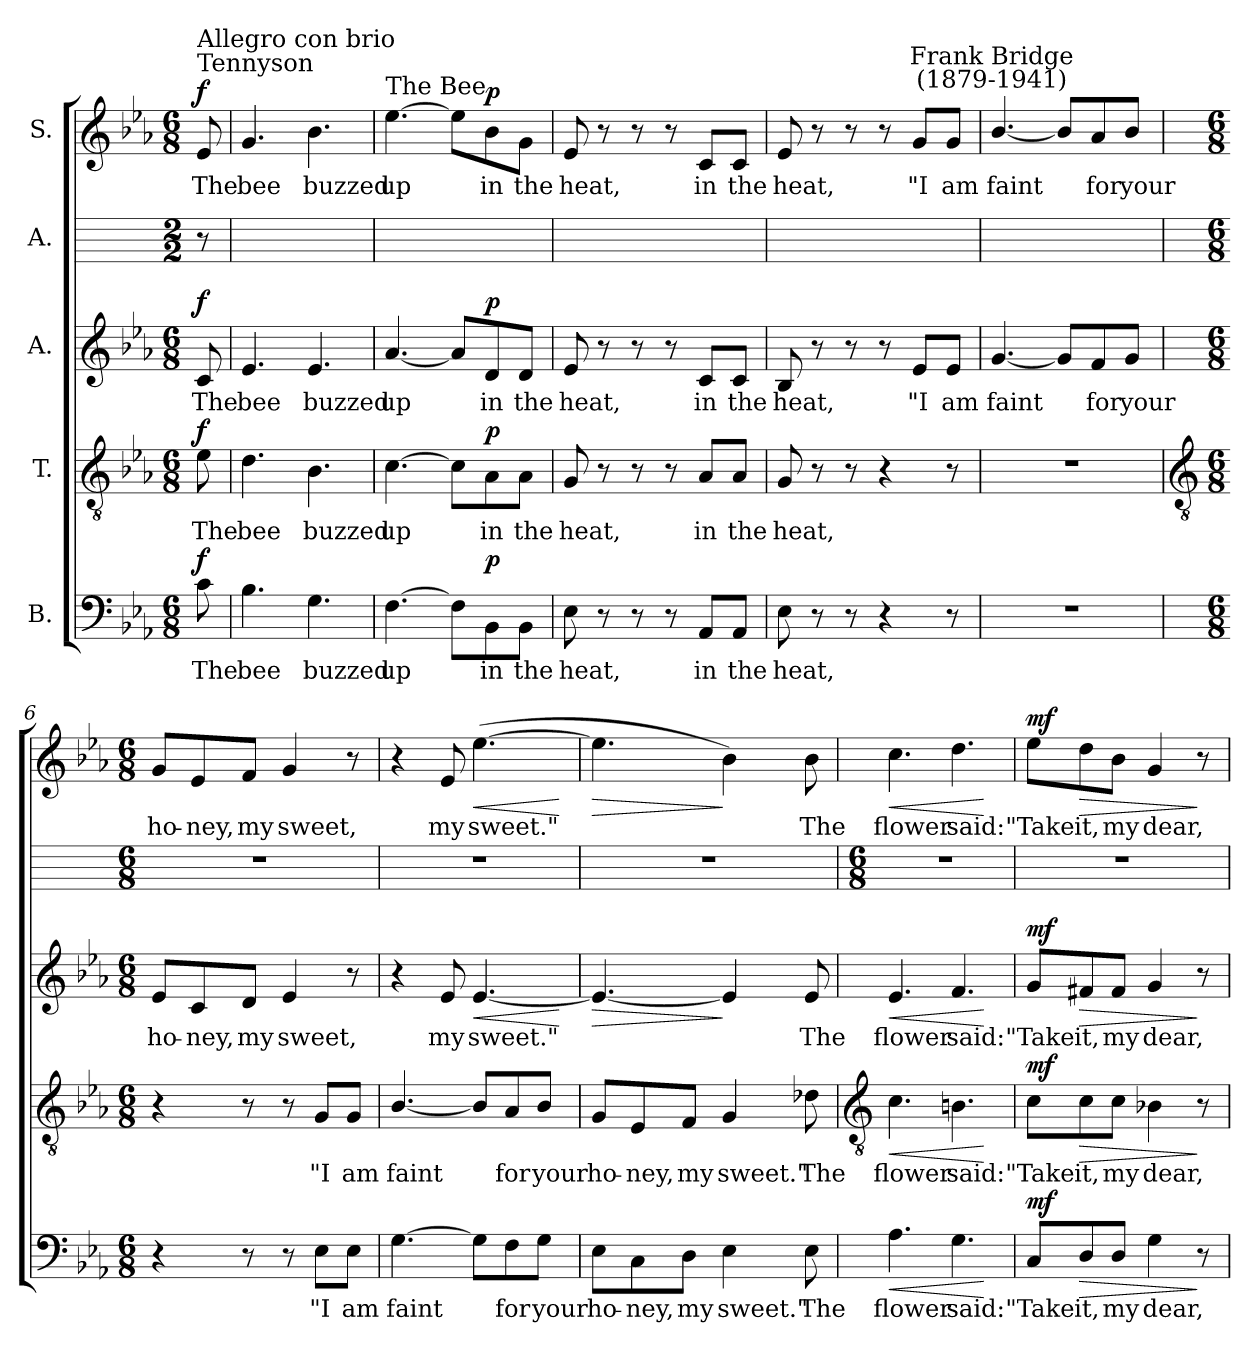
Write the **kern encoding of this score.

**kern	**text	**dynam	**kern	**text	**dynam	**kern	**text	**dynam	**kern	**kern	**text	**dynam
*part5	*part5	*part5	*part4	*part4	*part4	*part3	*part3	*part3	*part2	*part1	*part1	*part1
*staff5	*staff5	*staff5	*staff4	*staff4	*staff4	*staff3	*staff3	*staff3	*staff2	*staff1	*staff1	*staff1
*I"B.	*	*	*I"T.	*	*	*I"A.	*	*	*I"A.	*I"S.	*	*
*clefF4	*	*	*clefGv2	*	*	*clefG2	*	*	*	*clefG2	*	*
*k[b-e-a-]	*	*	*k[b-e-a-]	*	*	*k[b-e-a-]	*	*	*	*k[b-e-a-]	*	*
*E-:	*	*	*E-:	*	*	*E-:	*	*	*	*E-:	*	*
*M6/8	*	*	*M6/8	*	*	*M6/8	*	*	*M2/2	*M6/8	*	*
=	=	=	=	=	=	=	=	=	=	=	=	=
!	!	!	!	!	!	!	!	!	!	!LO:TX:a:t=Tennyson	!	!
!	!	!	!	!	!	!	!	!	!	!LO:TX:a:t=Allegro con brio	!	!
!	!LO:LY:b	!LO:DY:b	!	!LO:LY:b	!LO:DY:b	!	!LO:LY:b	!LO:DY:b	!	!	!LO:LY:b	!LO:DY:b
8c	The	f	8e-	The	f	8c	The	f	8r	8e-	The	f
=1	=1	=1	=1	=1	=1	=1	=1	=1	=1	=1	=1	=1
!	!LO:LY:b	!	!	!LO:LY:b	!	!	!LO:LY:b	!	!	!	!LO:LY:b	!
4.B-	bee	.	4.d	bee	.	4.e-	bee	.	2.r	4.g	bee	.
!	!LO:LY:b	!	!	!LO:LY:b	!	!	!LO:LY:b	!	!	!	!LO:LY:b	!
4.G	buzzed	.	4.B-	buzzed	.	4.e-	buzzed	.	.	4.b-	buzzed	.
=2	=2	=2	=2	=2	=2	=2	=2	=2	=2	=2	=2	=2
!	!	!	!	!	!	!	!	!	!	!LO:TX:a:t=The Bee	!	!
!	!LO:LY:b	!	!	!LO:LY:b	!	!	!LO:LY:b	!	!	!	!LO:LY:b	!
[4.F	up	.	[4.c	up	.	[4.a-	up	.	2.r	[4.ee-	up	.
8F\L]	.	.	8c\L]	.	.	8a-/L]	.	.	.	8ee-\L]	.	.
!	!LO:LY:b	!LO:DY:a	!	!LO:LY:b	!LO:DY:a	!	!LO:LY:b	!LO:DY:a	!	!	!LO:LY:b	!LO:DY:a
8BB-\	in	p	8A-\	in	p	8d/	in	p	.	8b-\	in	p
!	!LO:LY:b	!	!	!LO:LY:b	!	!	!LO:LY:b	!	!	!	!LO:LY:b	!
8BB-\J	the	.	8A-\J	the	.	8d/J	the	.	.	8g\J	the	.
=3	=3	=3	=3	=3	=3	=3	=3	=3	=3	=3	=3	=3
!	!LO:LY:b	!	!	!LO:LY:b	!	!	!LO:LY:b	!	!	!	!LO:LY:b	!
8E-	heat,	.	8G	heat,	.	8e-	heat,	.	2.r	8e-	heat,	.
8r	.	.	8r	.	.	8r	.	.	.	8r	.	.
8r	.	.	8r	.	.	8r	.	.	.	8r	.	.
8r	.	.	8r	.	.	8r	.	.	.	8r	.	.
!	!LO:LY:b	!	!	!LO:LY:b	!	!	!LO:LY:b	!	!	!	!LO:LY:b	!
8AA-/L	in	.	8A-/L	in	.	8c/L	in	.	.	8c/L	in	.
!	!LO:LY:b	!	!	!LO:LY:b	!	!	!LO:LY:b	!	!	!	!LO:LY:b	!
8AA-/J	the	.	8A-/J	the	.	8c/J	the	.	.	8c/J	the	.
=4	=4	=4	=4	=4	=4	=4	=4	=4	=4	=4	=4	=4
!	!LO:LY:b	!	!	!LO:LY:b	!	!	!LO:LY:b	!	!	!	!LO:LY:b	!
8E-	heat,	.	8G	heat,	.	8B-	heat,	.	2.r	8e-	heat,	.
8r	.	.	8r	.	.	8r	.	.	.	8r	.	.
8r	.	.	8r	.	.	8r	.	.	.	8r	.	.
4r	.	.	4r	.	.	8r	.	.	.	8r	.	.
!	!	!	!	!	!	!	!LO:LY:b	!	!	!	!LO:LY:b	!
.	.	.	.	.	.	8e-/L	"I	.	.	8g/L	"I	.
!	!	!	!	!	!	!	!LO:LY:b	!	!	!	!LO:LY:b	!
8r	.	.	8r	.	.	8e-/J	am	.	.	8g/J	am	.
=5	=5	=5	=5	=5	=5	=5	=5	=5	=5	=5	=5	=5
!	!	!	!	!	!	!	!	!	!	!LO:TX:a:cj:t=Frank Bridge\n(1879-1941)	!	!
!LO:N:vis=1	!	!	!LO:N:vis=1	!	!	!	!LO:LY:b	!	!	!	!LO:LY:b	!
2.r	.	.	2.r	.	.	[4.g	faint	.	2.r	[4.b-/	faint	.
.	.	.	.	.	.	8g/L]	.	.	.	8b-/L]	.	.
!	!	!	!	!	!	!	!LO:LY:b	!	!	!	!LO:LY:b	!
.	.	.	.	.	.	8f/	for	.	.	8a-/	for	.
!	!	!	!	!	!	!	!LO:LY:b	!	!	!	!LO:LY:b	!
.	.	.	.	.	.	8g/J	your	.	.	8b-/J	your	.
!!LO:LB:g=z
=6	=6	=6	=6	=6	=6	=6	=6	=6	=6	=6	=6	=6
*	*	*	*clefGv2	*	*	*	*	*	*	*	*	*
*M6/8	*	*	*M6/8	*	*	*M6/8	*	*	*M6/8	*M6/8	*	*
!	!	!	!	!	!	!	!LO:LY:b	!	!	!	!LO:LY:b	!
4r	.	.	4r	.	.	8e-/L	ho-	.	2.r	8g/L	ho-	.
!	!	!	!	!	!	!	!LO:LY:b	!	!	!	!LO:LY:b	!
.	.	.	.	.	.	8c/	-ney,	.	.	8e-/	-ney,	.
!	!	!	!	!	!	!	!LO:LY:b	!	!	!	!LO:LY:b	!
8r	.	.	8r	.	.	8d/J	my	.	.	8f/J	my	.
!	!	!	!	!	!	!	!LO:LY:b	!	!	!	!LO:LY:b	!
8r	.	.	8r	.	.	4e-	sweet,	.	.	4g	sweet,	.
!	!LO:LY:b	!	!	!LO:LY:b	!	!	!	!	!	!	!	!
8E-\L	"I	.	8G/L	"I	.	.	.	.	.	.	.	.
!	!LO:LY:b	!	!	!LO:LY:b	!	!	!	!	!	!	!	!
8E-\J	am	.	8G/J	am	.	8r	.	.	.	8r	.	.
=7	=7	=7	=7	=7	=7	=7	=7	=7	=7	=7	=7	=7
!	!LO:LY:b	!	!	!LO:LY:b	!	!	!	!	!	!	!	!
[4.G	faint	.	[4.B-/	faint	.	4r	.	.	2.r	4r	.	.
!	!	!	!	!	!	!	!LO:LY:b	!	!	!	!LO:LY:b	!
.	.	.	.	.	.	8e-	my	.	.	8e-	my	.
!	!	!	!	!	!	!	!LO:LY:b	!LO:HP:b	!	!	!LO:LY:b	!LO:HP:b
8G\L]	.	.	8B-/L]	.	.	[4.e-	sweet."	<	.	(>[4.ee-	sweet."	<
!	!LO:LY:b	!	!	!LO:LY:b	!	!	!	!	!	!	!	!
8F\	for	.	8A-/	for	.	.	.	.	.	.	.	.
!	!LO:LY:b	!	!	!LO:LY:b	!	!	!	!	!	!	!	!
8G\J	your	.	8B-/J	your	.	.	.	.	.	.	.	.
.	.	.	.	.	.	.	.	[	.	.	.	[
=8	=8	=8	=8	=8	=8	=8	=8	=8	=8	=8	=8	=8
!	!LO:LY:b	!	!	!LO:LY:b	!	!	!	!LO:HP:b	!	!	!	!LO:HP:b
8E-\L	ho-	.	8G/L	ho-	.	4.e-_	.	>	2.r	4.ee-]	.	>
!	!LO:LY:b	!	!	!LO:LY:b	!	!	!	!	!	!	!	!
8C\	-ney,	.	8E-/	-ney,	.	.	.	.	.	.	.	.
!	!LO:LY:b	!	!	!LO:LY:b	!	!	!	!	!	!	!	!
8D\J	my	.	8F/J	my	.	.	.	.	.	.	.	.
!	!LO:LY:b	!	!	!LO:LY:b	!	!	!	!	!	!	!	!
4E-	sweet."	.	4G	sweet."	.	4e-]	.	]	.	4b-)	.	]
!	!LO:LY:b	!	!	!LO:LY:b	!	!	!LO:LY:b	!	!	!	!LO:LY:b	!
8E-	The	.	8d-X	The	.	8e-	The	.	.	8b-	The	.
!!LO:LB:g=z
=9	=9	=9	=9	=9	=9	=9	=9	=9	=9	=9	=9	=9
*	*	*	*clefGv2	*	*	*	*	*	*	*	*	*
*	*	*	*	*	*	*	*	*	*M6/8	*	*	*
!	!LO:LY:b	!LO:HP:b	!	!LO:LY:b	!LO:HP:b	!	!LO:LY:b	!LO:HP:b	!	!	!LO:LY:b	!LO:HP:b
4.A-	flower	<	4.c	flower	<	4.e-	flower	<	2.r	4.cc	flower	<
!	!LO:LY:b	!	!	!LO:LY:b	!	!	!LO:LY:b	!	!	!	!LO:LY:b	!
4.G	said:	.	4.Bn	said:	.	4.f	said:	.	.	4.dd	said:	.
.	.	[	.	.	[	.	.	[	.	.	.	[
=10	=10	=10	=10	=10	=10	=10	=10	=10	=10	=10	=10	=10
!	!LO:LY:b	!LO:DY:a	!	!LO:LY:b	!LO:DY:a	!	!LO:LY:b	!LO:DY:a	!	!	!LO:LY:b	!LO:DY:a
8C/L	"Take	mf	8c\L	"Take	mf	8g/L	"Take	mf	2.r	8ee-\L	"Take	mf
!	!LO:LY:b	!LO:HP:b	!	!LO:LY:b	!LO:HP:b	!	!LO:LY:b	!LO:HP:b	!	!	!LO:LY:b	!LO:HP:b
8D/	it,	>	8c\	it,	>	8f#X/	it,	>	.	8dd\	it,	>
!	!LO:LY:b	!	!	!LO:LY:b	!	!	!LO:LY:b	!	!	!	!LO:LY:b	!
8D/J	my	.	8c\J	my	.	8f#/J	my	.	.	8b-\J	my	.
!	!LO:LY:b	!	!	!LO:LY:b	!	!	!LO:LY:b	!	!	!	!LO:LY:b	!
4G	dear,	.	4B-X	dear,	.	4g	dear,	.	.	4g	dear,	.
8r	.	]	8r	.	]	8r	.	]	.	8r	.	]
=	=	=	=	=	=	=	=	=	=	=	=	=
*-	*-	*-	*-	*-	*-	*-	*-	*-	*-	*-	*-	*-
